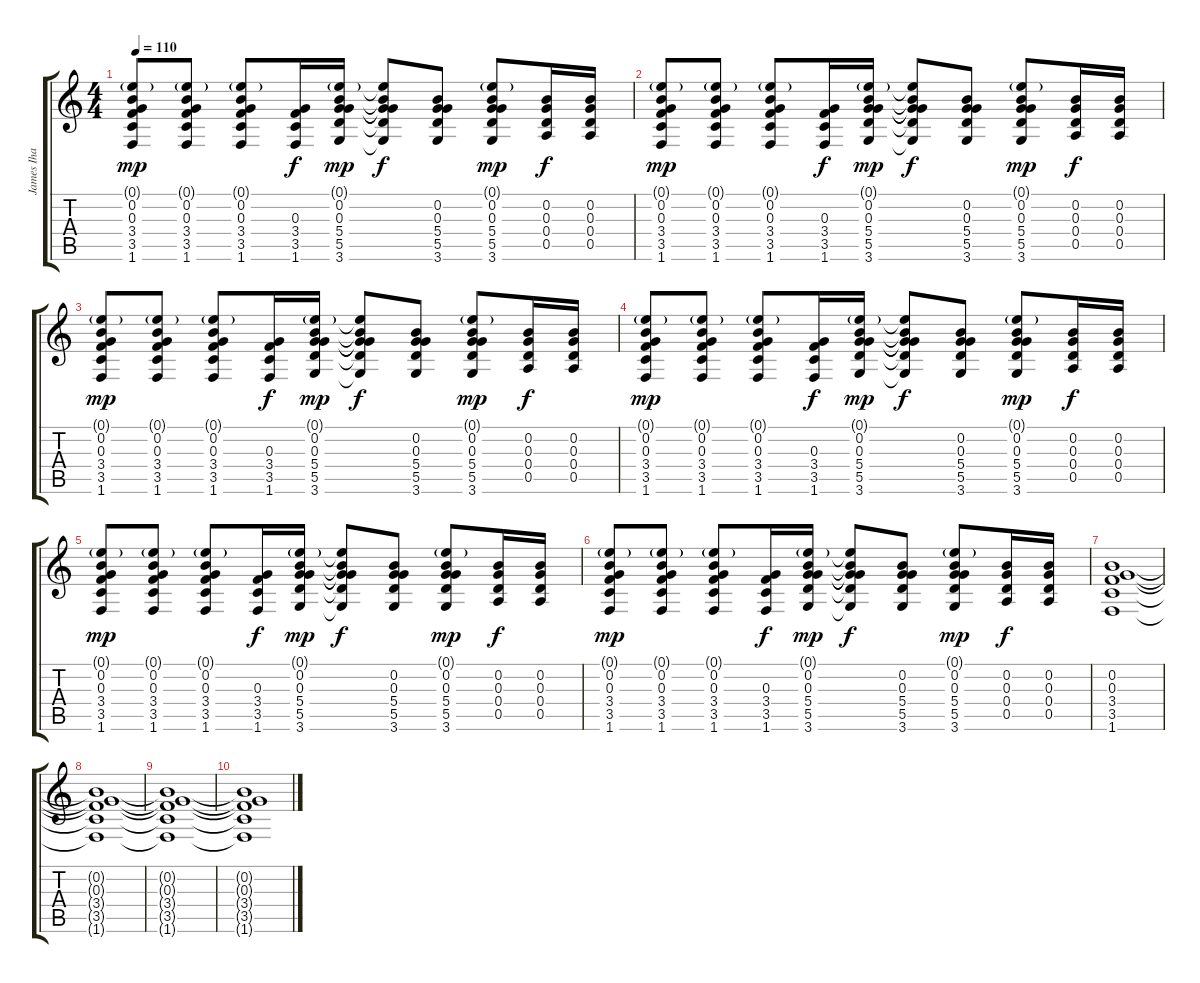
\track ("James Iha" "James Iha") {instrument distortionguitar}
\staff {score tabs}
\tuning (E4 B3 G3 D3 A2 E2) {hide}
\ts (4 4)
\tempo 110
\clef g2
\ks c
(0.1{g} 0.2 0.3 3.4 3.5 1.6).8{dy mp} (0.1{g} 0.2 0.3 3.4 3.5 1.6).8 (0.1{g} 0.2 0.3 3.4 3.5 1.6).8 (0.3 3.4 3.5 1.6).16{dy f} (0.1{g} 0.2 0.3 5.4 5.5 3.6).16{dy mp} (0.1{t} 0.2{t} 0.3{t} 5.4{t} 5.5{t} 3.6{t}).8{dy f} (0.2 0.3 5.4 5.5 3.6).8 (0.1{g} 0.2 0.3 5.4 5.5 3.6).8{dy mp} (0.2 0.3 0.4 0.5).16{dy f} (0.2 0.3 0.4 0.5).16 |
(0.1{g} 0.2 0.3 3.4 3.5 1.6).8{dy mp} (0.1{g} 0.2 0.3 3.4 3.5 1.6).8 (0.1{g} 0.2 0.3 3.4 3.5 1.6).8 (0.3 3.4 3.5 1.6).16{dy f} (0.1{g} 0.2 0.3 5.4 5.5 3.6).16{dy mp} (0.1{t} 0.2{t} 0.3{t} 5.4{t} 5.5{t} 3.6{t}).8{dy f} (0.2 0.3 5.4 5.5 3.6).8 (0.1{g} 0.2 0.3 5.4 5.5 3.6).8{dy mp} (0.2 0.3 0.4 0.5).16{dy f} (0.2 0.3 0.4 0.5).16 |
(0.1{g} 0.2 0.3 3.4 3.5 1.6).8{dy mp} (0.1{g} 0.2 0.3 3.4 3.5 1.6).8 (0.1{g} 0.2 0.3 3.4 3.5 1.6).8 (0.3 3.4 3.5 1.6).16{dy f} (0.1{g} 0.2 0.3 5.4 5.5 3.6).16{dy mp} (0.1{t} 0.2{t} 0.3{t} 5.4{t} 5.5{t} 3.6{t}).8{dy f} (0.2 0.3 5.4 5.5 3.6).8 (0.1{g} 0.2 0.3 5.4 5.5 3.6).8{dy mp} (0.2 0.3 0.4 0.5).16{dy f} (0.2 0.3 0.4 0.5).16 |
(0.1{g} 0.2 0.3 3.4 3.5 1.6).8{dy mp} (0.1{g} 0.2 0.3 3.4 3.5 1.6).8 (0.1{g} 0.2 0.3 3.4 3.5 1.6).8 (0.3 3.4 3.5 1.6).16{dy f} (0.1{g} 0.2 0.3 5.4 5.5 3.6).16{dy mp} (0.1{t} 0.2{t} 0.3{t} 5.4{t} 5.5{t} 3.6{t}).8{dy f} (0.2 0.3 5.4 5.5 3.6).8 (0.1{g} 0.2 0.3 5.4 5.5 3.6).8{dy mp} (0.2 0.3 0.4 0.5).16{dy f} (0.2 0.3 0.4 0.5).16 |
(0.1{g} 0.2 0.3 3.4 3.5 1.6).8{dy mp} (0.1{g} 0.2 0.3 3.4 3.5 1.6).8 (0.1{g} 0.2 0.3 3.4 3.5 1.6).8 (0.3 3.4 3.5 1.6).16{dy f} (0.1{g} 0.2 0.3 5.4 5.5 3.6).16{dy mp} (0.1{t} 0.2{t} 0.3{t} 5.4{t} 5.5{t} 3.6{t}).8{dy f} (0.2 0.3 5.4 5.5 3.6).8 (0.1{g} 0.2 0.3 5.4 5.5 3.6).8{dy mp} (0.2 0.3 0.4 0.5).16{dy f} (0.2 0.3 0.4 0.5).16 |
(0.1{g} 0.2 0.3 3.4 3.5 1.6).8{dy mp} (0.1{g} 0.2 0.3 3.4 3.5 1.6).8 (0.1{g} 0.2 0.3 3.4 3.5 1.6).8 (0.3 3.4 3.5 1.6).16{dy f} (0.1{g} 0.2 0.3 5.4 5.5 3.6).16{dy mp} (0.1{t} 0.2{t} 0.3{t} 5.4{t} 5.5{t} 3.6{t}).8{dy f} (0.2 0.3 5.4 5.5 3.6).8 (0.1{g} 0.2 0.3 5.4 5.5 3.6).8{dy mp} (0.2 0.3 0.4 0.5).16{dy f} (0.2 0.3 0.4 0.5).16 |
(0.2 0.3 3.4 3.5 1.6).1 |
(0.2{t} 0.3{t} 3.4{t} 3.5{t} 1.6{t}).1 |
(0.2{t} 0.3{t} 3.4{t} 3.5{t} 1.6{t}).1 |
(0.2{t} 0.3{t} 3.4{t} 3.5{t} 1.6{t}).1
